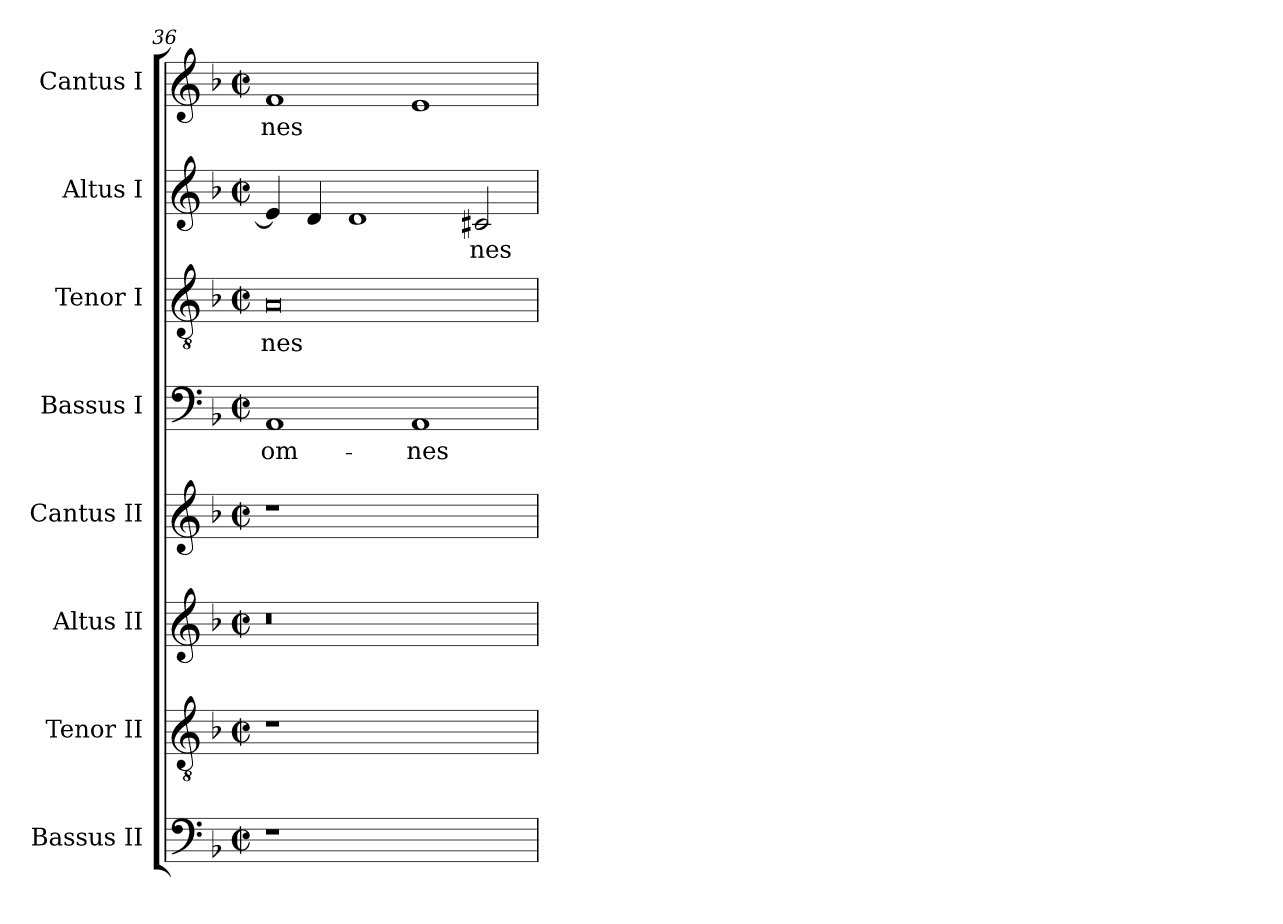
**kern	**kern	**kern	**kern	**kern	**text	**kern	**text	**kern	**text	**kern	**text
*part8	*part7	*part6	*part5	*part4	*part4	*part3	*part3	*part2	*part2	*part1	*part1
*staff8	*staff7	*staff6	*staff5	*staff4	*staff4	*staff3	*staff3	*staff2	*staff2	*staff1	*staff1
*I"Bassus II	*I"Tenor II	*I"Altus II	*I"Cantus II	*I"Bassus I	*	*I"Tenor I	*	*I"Altus I	*	*I"Cantus I	*
*clefF4	*clefGv2	*clefG2	*clefG2	*clefF4	*	*clefGv2	*	*clefG2	*	*clefG2	*
*k[b-]	*k[b-]	*k[b-]	*k[b-]	*k[b-]	*	*k[b-]	*	*k[b-]	*	*k[b-]	*
*F:	*F:	*F:	*F:	*F:	*	*F:	*	*F:	*	*F:	*
*M2/2	*M2/2	*M2/2	*M2/2	*M2/2	*	*M2/2	*	*M2/2	*	*M2/2	*
*met(c|)	*met(c|)	*met(c|)	*met(c|)	*met(c|)	*	*met(c|)	*	*met(c|)	*	*met(c|)	*
=36	=36	=36	=36	=36	=36	=36	=36	=36	=36	=36	=36
!	!	!	!	!	!LO:LY:b:cj	!	!LO:LY:b:cj	!	!LO:LY:b:cj	!	!LO:LY:b:cj
1r	1r	0r	1r	1AA	-om-	0A	-nes	4e/]	--	1f	-nes
!	!	!	!	!	!	!	!	!	!LO:LY:b:cj	!	!
.	.	.	.	.	.	.	.	4d/	--	.	.
!	!	!	!	!	!	!	!	!	!LO:LY:b:cj	!	!
.	.	.	.	.	.	.	.	1d	--	.	.
!	!	!	!	!	!LO:LY:b:cj	!	!	!	!	!	!LO:LY:b:cj
1ryy	1ryy	.	1ryy	1AA	-nes	.	.	.	.	1e	.
!	!	!	!	!	!	!	!	!	!LO:LY:b:cj	!	!
.	.	.	.	.	.	.	.	2c#X/	-nes	.	.
=	=	=	=	=	=	=	=	=	=	=	=
*-	*-	*-	*-	*-	*-	*-	*-	*-	*-	*-	*-
